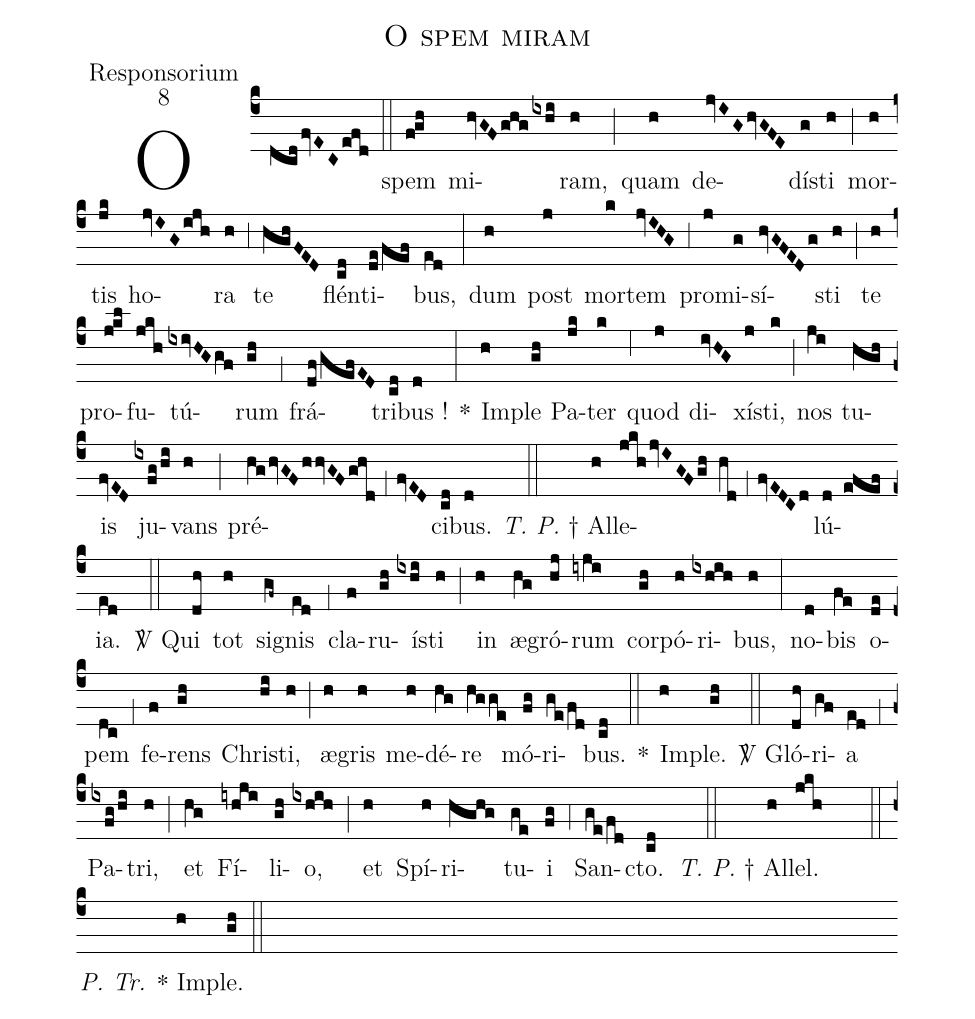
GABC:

name:O spem miram;
office-part:Responsorium;
mode:8;
%%
(c4)O(dcd/fvEC/efd) (::) spem(f!gh) mi(hvGFghg/ixhi)ram,(h) (;) quam(h) de(jvIGhvGFE)dí(g)sti(h) (;) mor(h)tis(jk) ho(jvIGijh)ra(h) (;3) te(hghFED) flén(cd)ti(de/fef)bus,(ed) (:)
dum(h) post(j) mor(k)tem(jvIHG) (;3) pro(j)mi(g)sí(hvGFEDg)sti(h) (;) te(h) pro(j!kl)fu(jkh)tú(ixivHGgf)rum(gh) (;1) frá(df/gefED)tri(cd)bus !(d)

*(:) Im(h)ple(gh) Pa(jk)ter(k) (;6) quod(j) di(ivHG)xí(j)sti,(k) (;) nos(ji) tu(hgh)is(fvED) ju(ixfg/hi)vans(h) (;) pré(hg/hvGFhhvGFghd;1fvED)ci(cd)bus.(d) (::)

<i>T. P.</i> † Al(h)le(jkhjvIGFgh hd;1fvEDCd)lú(d efef)ia.(ed) (::)

<sp>V/</sp> Qui(dh) tot(h) si(gf~)gnis(ed) (;1) cla(f)ru(gh)í(ixhi)sti(h) (;) in(h) æ(hg)gró(hj)rum(iyji) cor(gh)pó(h)ri(ixhih)bus,(h) (:)
no(d)bis(fe) o(de)pem(dc) (;1) fe(f)rens(gh) Chri(hi)sti,(h) (;) æ(h)gris(h) me(h)dé(hg)re(hg/ge) mó(fg)ri(ge/fd)bus.(cd)

*(::) Im(h)ple.(gh) (::)

<sp>V/</sp> Gló(dh)ri(gf)a(ed) (;1) Pa(ixfg/hi)tri,(h) (;) et(hg) Fí(iyhji)li(gh)o,(ixhih) (;) et(h) Spí(h)ri(hghg)tu(ge)i(fg) (;4) San(ge/fd)cto.(cd) (::)

<i>T. P.</i> † Al(h)lel.(jkh) (::)

<i>P. Tr.</i> * Im(h)ple.(gh) (::)
